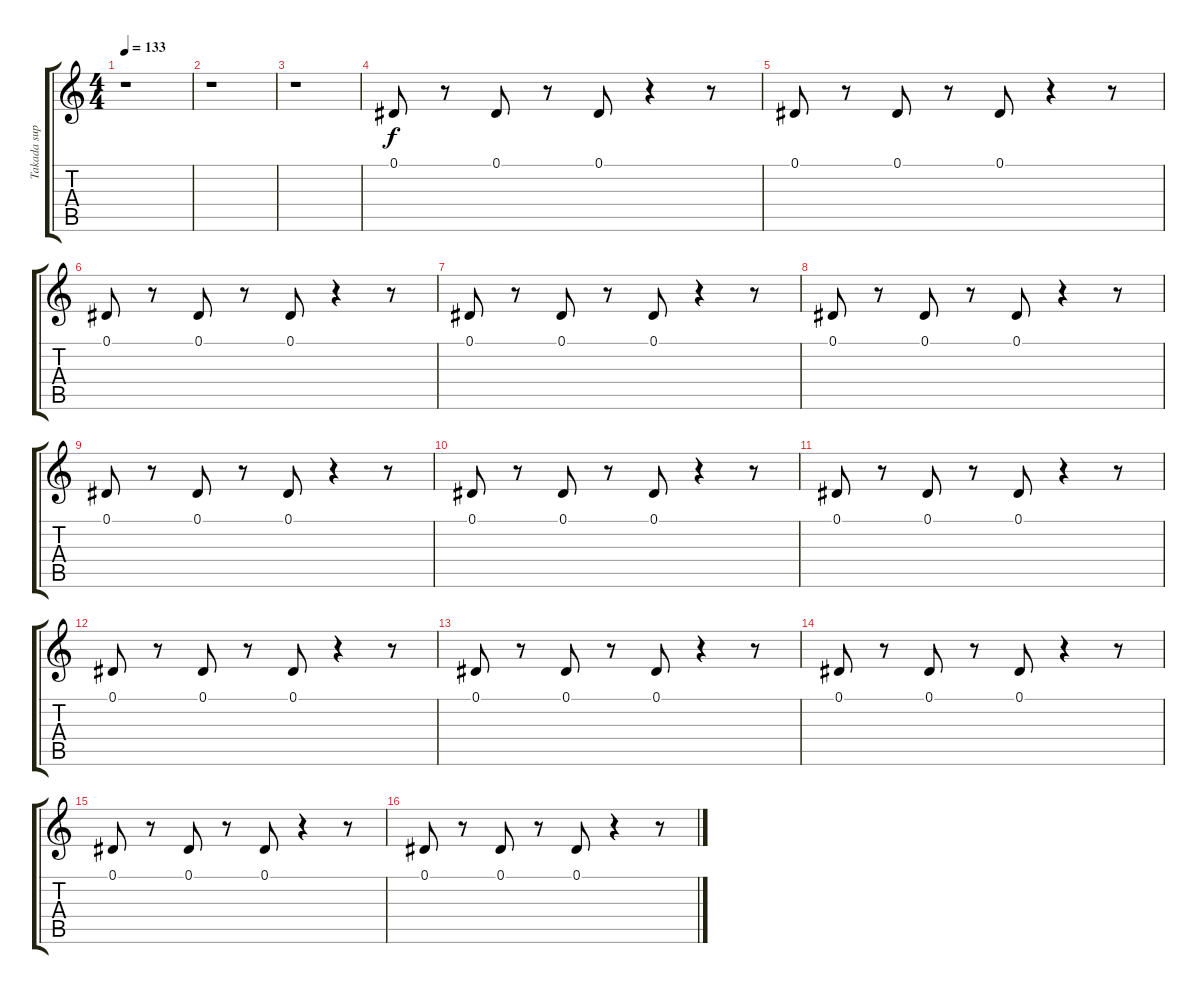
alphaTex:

\track ("Takada supporters" "Takada sup") {instrument orchestrahit}
\staff {score tabs}
\tuning (Eb4 Bb3 Gb3 Db3 Ab2 Eb2) {hide}
\ts (4 4)
\tempo 133
\clef g2
\ks c
r.1{dy f instrument orchestrahit} |
\section ("" "")
r.1 |
r.1 |
0.1.8{volume 7} r.8 0.1.8 r.8 0.1.8 r.4 r.8 |
0.1.8{volume 8} r.8 0.1.8 r.8 0.1.8 r.4 r.8 |
0.1.8{volume 9} r.8 0.1.8 r.8 0.1.8 r.4 r.8 |
0.1.8{volume 10} r.8 0.1.8 r.8 0.1.8 r.4 r.8 |
0.1.8{volume 11} r.8 0.1.8 r.8 0.1.8 r.4 r.8 |
0.1.8{volume 12} r.8 0.1.8 r.8 0.1.8 r.4 r.8 |
0.1.8{volume 13} r.8 0.1.8 r.8 0.1.8 r.4 r.8 |
0.1.8{volume 14} r.8 0.1.8 r.8 0.1.8 r.4 r.8 |
0.1.8 r.8 0.1.8 r.8 0.1.8 r.4 r.8 |
0.1.8 r.8 0.1.8 r.8 0.1.8 r.4 r.8 |
0.1.8 r.8 0.1.8 r.8 0.1.8 r.4 r.8 |
0.1.8 r.8 0.1.8 r.8 0.1.8 r.4 r.8 |
0.1.8 r.8 0.1.8 r.8 0.1.8 r.4 r.8
